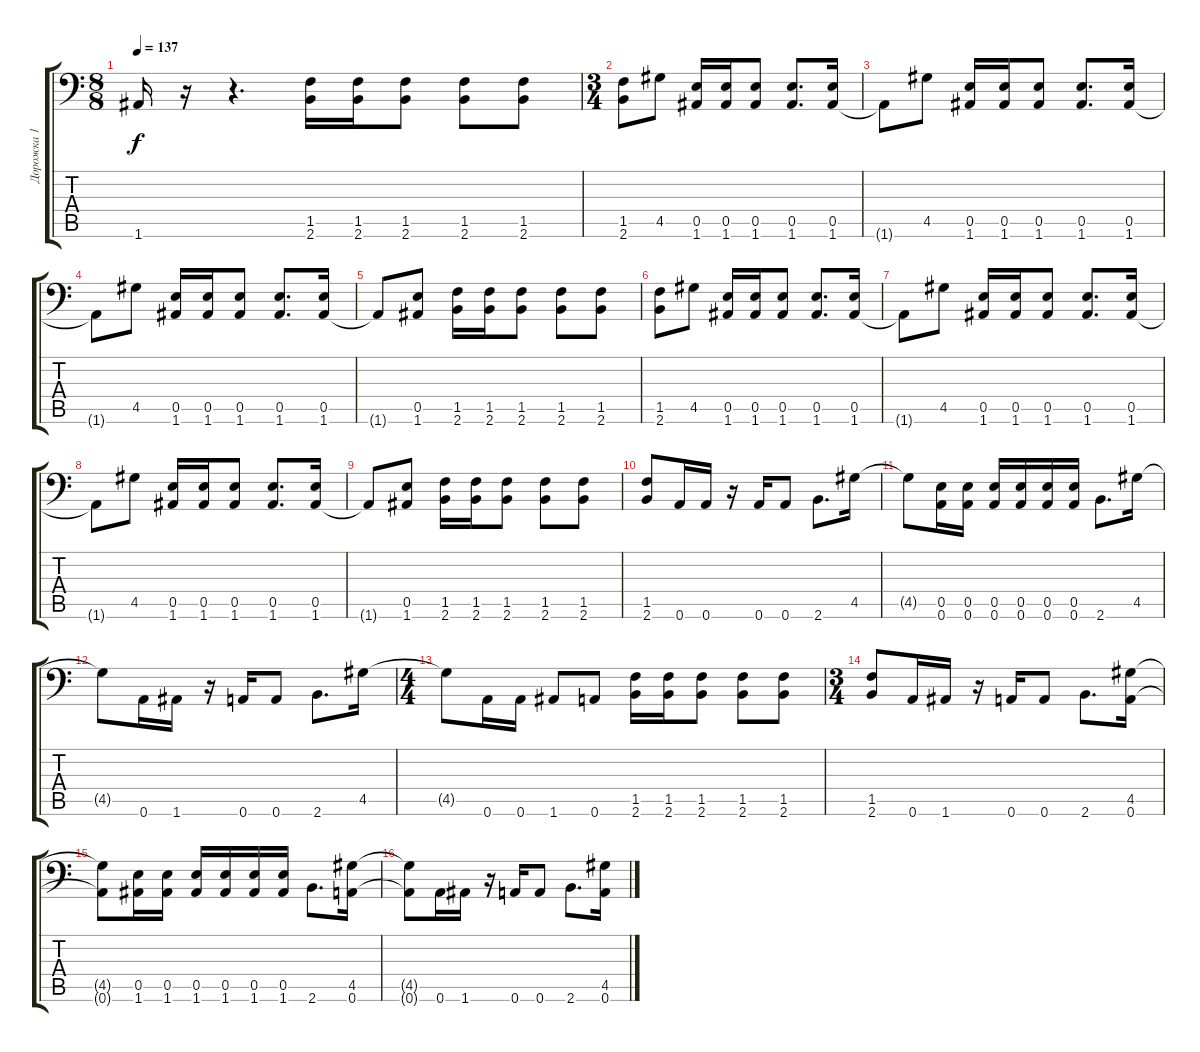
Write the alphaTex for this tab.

\track ("Дорожка 1" "Дорожка 1") {instrument distortionguitar}
\staff {score tabs}
\tuning (B3 Gb3 D3 A2 E2 A1) {hide}
\ts (8 8)
\tempo 137
\clef f4
\ks c
1.6.16{dy f} r.16 r.4{d} (1.5 2.6).16 (1.5 2.6).16 (1.5 2.6).8 (1.5 2.6).8 (1.5 2.6).8 |
\ts (3 4)
(1.5 2.6).8 4.5.8 (0.5 1.6).16 (0.5 1.6).16 (0.5 1.6).8 (0.5 1.6).8{d} (0.5 1.6).16 |
1.6{t}.8 4.5.8 (0.5 1.6).16 (0.5 1.6).16 (0.5 1.6).8 (0.5 1.6).8{d} (0.5 1.6).16 |
1.6{t}.8 4.5.8 (0.5 1.6).16 (0.5 1.6).16 (0.5 1.6).8 (0.5 1.6).8{d} (0.5 1.6).16 |
1.6{t}.8 (0.5 1.6).8 (1.5 2.6).16 (1.5 2.6).16 (1.5 2.6).8 (1.5 2.6).8 (1.5 2.6).8 |
(1.5 2.6).8 4.5.8 (0.5 1.6).16 (0.5 1.6).16 (0.5 1.6).8 (0.5 1.6).8{d} (0.5 1.6).16 |
1.6{t}.8 4.5.8 (0.5 1.6).16 (0.5 1.6).16 (0.5 1.6).8 (0.5 1.6).8{d} (0.5 1.6).16 |
1.6{t}.8 4.5.8 (0.5 1.6).16 (0.5 1.6).16 (0.5 1.6).8 (0.5 1.6).8{d} (0.5 1.6).16 |
1.6{t}.8 (0.5 1.6).8 (1.5 2.6).16 (1.5 2.6).16 (1.5 2.6).8 (1.5 2.6).8 (1.5 2.6).8 |
(1.5 2.6).8 0.6.16 0.6.16 r.16 0.6.16 0.6.8 2.6.8{d} 4.5.16 |
4.5{t}.8 (0.5 0.6).16 (0.5 0.6).16 (0.5 0.6).16 (0.5 0.6).16 (0.5 0.6).16 (0.5 0.6).16 2.6.8{d} 4.5.16 |
4.5{t}.8 0.6.16 1.6.16 r.16 0.6.16 0.6.8 2.6.8{d} 4.5.16 |
\ts (4 4)
4.5{t}.8 0.6.16 0.6.16 1.6.8 0.6.8 (1.5 2.6).16 (1.5 2.6).16 (1.5 2.6).8 (1.5 2.6).8 (1.5 2.6).8 |
\ts (3 4)
(1.5 2.6).8 0.6.16 1.6.16 r.16 0.6.16 0.6.8 2.6.8{d} (4.5 0.6).16 |
(4.5{t} 0.6{t}).8 (0.5 1.6).16 (0.5 1.6).16 (0.5 1.6).16 (0.5 1.6).16 (0.5 1.6).16 (0.5 1.6).16 2.6.8{d} (4.5 0.6).16 |
(4.5{t} 0.6{t}).8 0.6.16 1.6.16 r.16 0.6.16 0.6.8 2.6.8{d} (4.5 0.6).16
